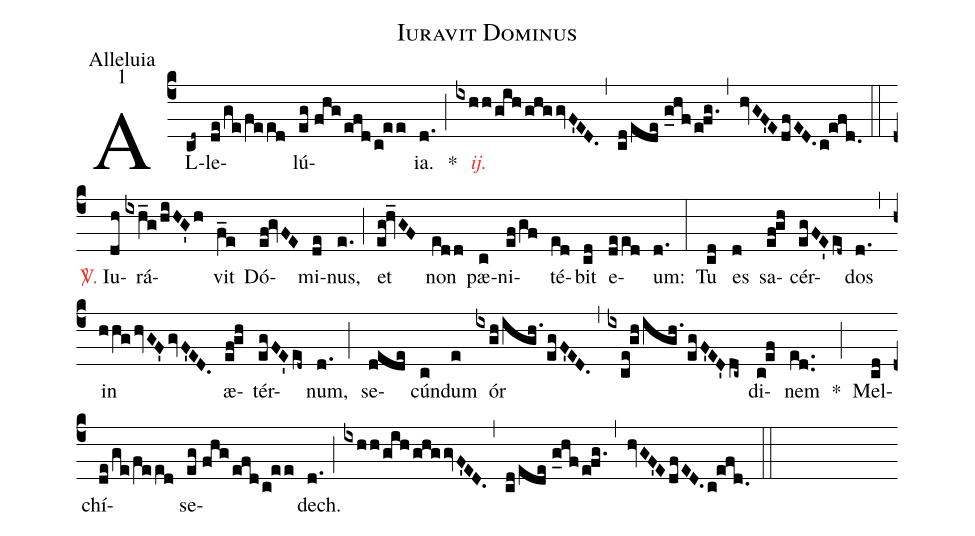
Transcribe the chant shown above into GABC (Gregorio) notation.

name:Iuravit Dominus;
office-part:Alleluia;
mode:1;
%%
(c4) AL(cd~)le(de!/ge!/feed)lú(eg!//fhg/efd!/c!ee)ia.(d.) *(;)
 <c><i>ij.</i></c>(ixhh/gih/ghggvF'ED.) (,) (cd!/ede//g_hf/e!fg.) (,) (hvGF'EdfED.c!efd.) (::)

<c><sp>V/</sp>.</c> Iu(dh)rá(ixh_g!/hiHG'h)vit(f_e) Dó(ef!gvFE)mi(de)nus,(e.) (;)
 et(eg!hv_GF) non(edd) pæ(c)ni(ef!/gf)té(ed)bit(cd) e(deed)um:(d.) (:)

 Tu(cd) es(d) sa(ef!gh)cér(egFE'ed~)dos(d.) (,) in(hhg/hvGF'gvF'ED.) æ(ef!gh)tér(egFE'ed~)num,(d.) (;)
 se(dede)cún(c)dum(e) ór(ixgh!/igh./egF'ED.) (,) (ixce!gh/igh./egF'ED'dc~)di(c!ef)nem(ed..) *(;)
 Mel(cd)chí(de/ge/feed)se(eg//fhg/efd/c!ee)dech.(d.) (;)
 (ixhh/gih/ghggvF'ED.) (,) (cd!/ede//g_hf!/e!fg.) (,) (hvGF'EdfED.c!efd.) (::)
